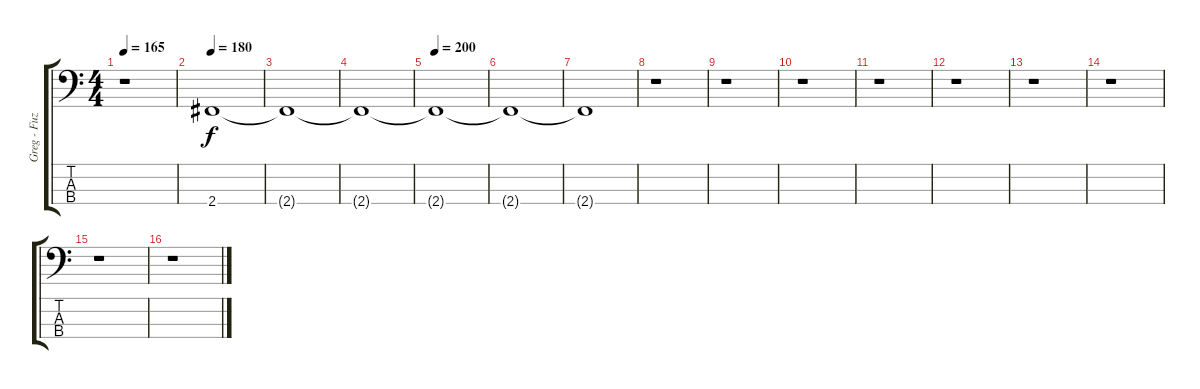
\track ("Greg - Fuzz Bass" "Greg - Fuz") {instrument distortionguitar}
\staff {score tabs}
\tuning (G2 D2 A1 E1) {hide}
\ts (4 4)
\tempo 165
\clef f4
\ks c
r.1{dy f} |
\tempo 180
2.4.1 |
2.4{t}.1 |
2.4{t}.1 |
\tempo 200
2.4{t}.1 |
2.4{t}.1 |
2.4{t}.1 |
r.1 |
r.1 |
r.1 |
r.1 |
r.1 |
r.1 |
r.1 |
r.1 |
r.1
